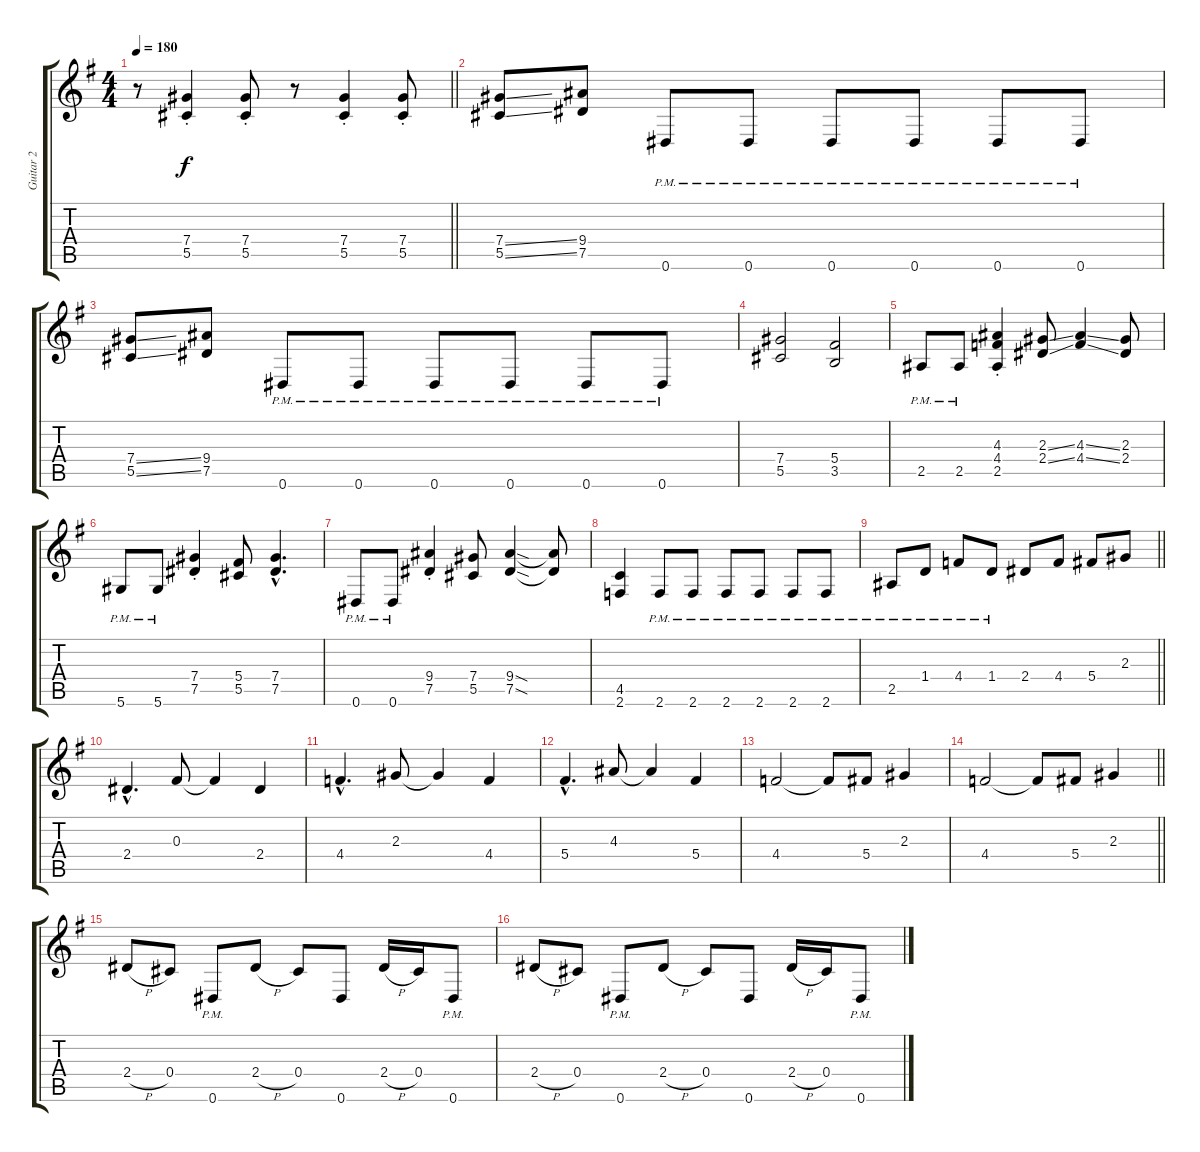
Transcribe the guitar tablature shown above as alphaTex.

\track ("Guitar 2" "Guitar 2") {instrument distortionguitar}
\staff {score tabs}
\tuning (Eb4 Bb3 Gb3 Db3 Ab2 Eb2) {hide}
\ts (4 4)
\tempo 180
\clef g2
\barLineRight lightlight
\ks g
r.8{dy f} (7.4{st} 5.5{st}).4 (7.4{st} 5.5{st}).8 r.8 (7.4{st} 5.5{st}).4 (7.4{st} 5.5{st}).8 |
(7.4{ss} 5.5{ss}).8 (9.4 7.5).8 0.6{pm}.8 0.6{pm}.8 0.6{pm}.8 0.6{pm}.8 0.6{pm}.8 0.6{pm}.8 |
(7.4{ss} 5.5{ss}).8 (9.4 7.5).8 0.6{pm}.8 0.6{pm}.8 0.6{pm}.8 0.6{pm}.8 0.6{pm}.8 0.6{pm}.8 |
(7.4 5.5).2 (5.4 3.5).2 |
2.5{pm}.8 2.5{pm}.8 (4.3{st} 4.4{st} 2.5{st}).4 (2.3{ss} 2.4{ss}).8 (4.3{ss} 4.4{ss}).4 (2.3 2.4).8 |
5.6{pm}.8 5.6{pm}.8 (7.4{st} 7.5{st}).4 (5.4 5.5).8 (7.4{hac} 7.5{hac}).4{d} |
0.6{pm}.8 0.6{pm}.8 (9.4{st} 7.5{st}).4 (7.4 5.5).8 (9.4{sod} 7.5{sod}).4 (9.4{t} 7.5{t}).8 |
(4.5 2.6).4 2.6{pm}.8 2.6{pm}.8 2.6{pm}.8 2.6{pm}.8 2.6{pm}.8 2.6{pm}.8 |
\barLineRight lightlight
2.5{pm}.8 1.4{pm}.8 4.4{pm}.8 1.4{pm}.8 2.4.8 4.4.8 5.4.8 2.3.8 |
2.4{hac}.4{d} 0.3.8 0.3{t}.4 2.4.4 |
4.4{hac}.4{d} 2.3.8 2.3{t}.4 4.4.4 |
5.4{hac}.4{d} 4.3.8 4.3{t}.4 5.4.4 |
4.4.2 4.4{t}.8 5.4.8 2.3.4 |
\barLineRight lightlight
4.4.2 4.4{t}.8 5.4.8 2.3.4 |
2.4{h}.8 0.4.8 0.6{pm}.8 2.4{h}.8 0.4.8 0.6.8 2.4{h}.16 0.4.16 0.6{pm}.8 |
2.4{h}.8 0.4.8 0.6{pm}.8 2.4{h}.8 0.4.8 0.6.8 2.4{h}.16 0.4.16 0.6{pm}.8
